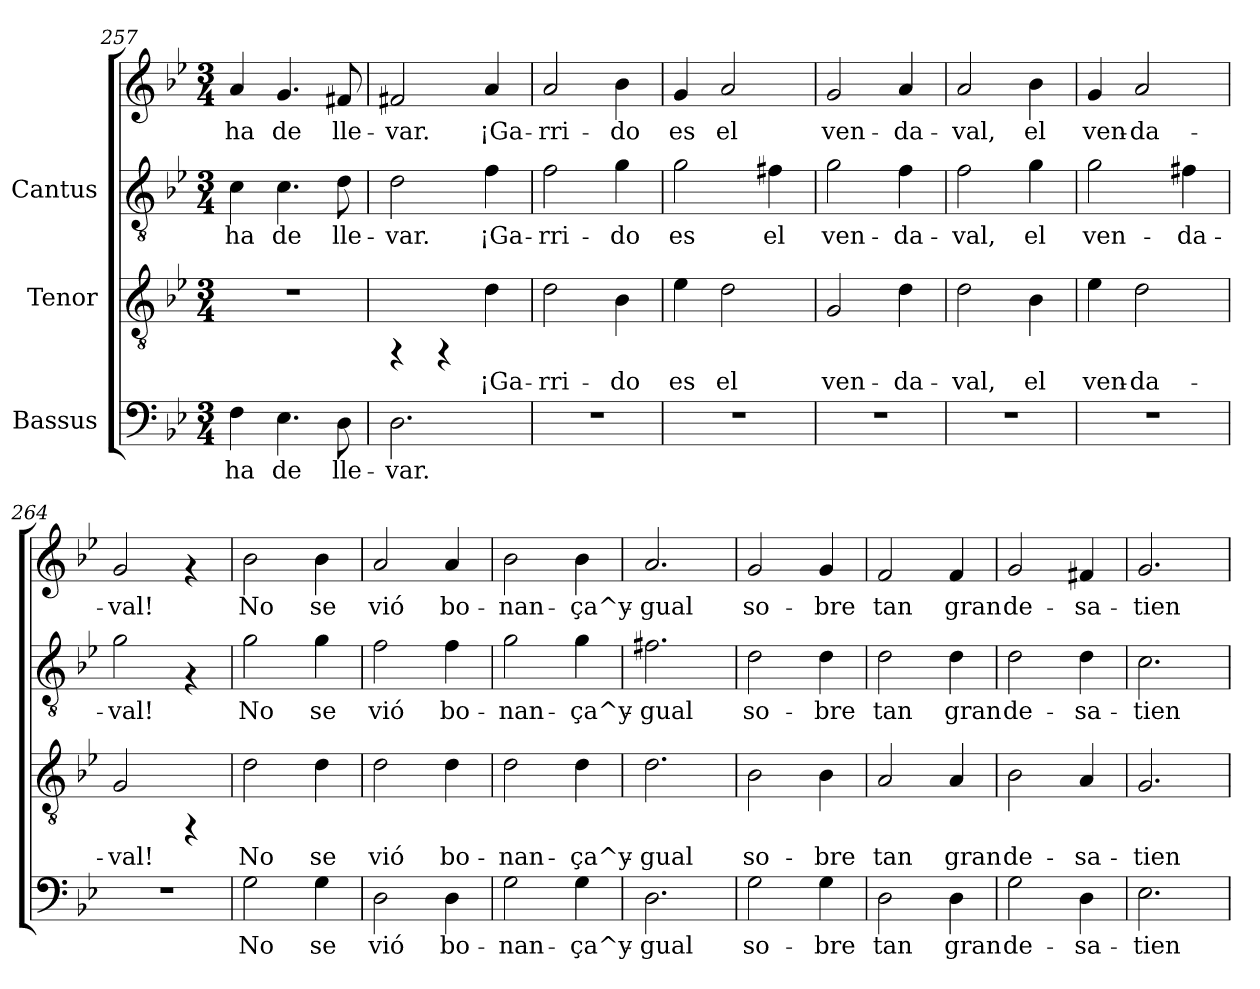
**kern	**text	**kern	**text	**kern	**text	**kern	**text
*part3	*part3	*part2	*part2	*part1	*part1	*part1	*part1
*staff4	*staff4	*staff3	*staff3	*staff2	*staff2	*staff1	*staff1
*I"Bassus	*	*I"Tenor	*	*I"Cantus	*	*	*
*clefF4	*	*clefGv2	*	*clefGv2	*	*clefG2	*
*k[b-e-]	*	*k[b-e-]	*	*k[b-e-]	*	*k[b-e-]	*
*B-:	*	*B-:	*	*B-:	*	*B-:	*
*M3/4	*	*M3/4	*	*M3/4	*	*M3/4	*
=257	=257	=257	=257	=257	=257	=257	=257
!	!LO:LY:b:cj	!	!	!	!LO:LY:b:cj	!	!LO:LY:b:cj
4F\	ha	2.r	.	4c\	-ha	4a/	ha
!	!LO:LY:b:cj	!	!	!	!LO:LY:b:cj	!	!LO:LY:b:cj
4.E-\	de	.	.	4.c\	de	4.g/	de
!	!LO:LY:b:cj	!	!	!	!LO:LY:b:cj	!	!LO:LY:b:cj
8D\	lle-	.	.	8d\	lle-	8f#X/	lle-
=258	=258	=258	=258	=258	=258	=258	=258
!	!LO:LY:b:cj	!	!	!	!LO:LY:b:cj	!	!LO:LY:b:cj
2.D\	-var.	4rFF	.	2d\	-var.	2f#X/	-var.
.	.	4rFF	.	.	.	.	.
!	!	!	!LO:LY:b:cj	!	!LO:LY:b:cj	!	!LO:LY:b:cj
.	.	4d\	¡Ga-	4f\	¡Ga-	4a/	¡Ga-
=259	=259	=259	=259	=259	=259	=259	=259
!	!	!	!LO:LY:b:cj	!	!LO:LY:b:cj	!	!LO:LY:b:cj
2.r	.	2d\	-rri-	2f\	rri-	2a/	-rri-
!	!	!	!LO:LY:b:cj	!	!LO:LY:b:cj	!	!LO:LY:b:cj
.	.	4B-\	-do	4g\	-do	4b-\	-do
=260	=260	=260	=260	=260	=260	=260	=260
!	!	!	!LO:LY:b:cj	!	!LO:LY:b:cj	!	!LO:LY:b:cj
2.r	.	4e-\	es	2g\	es	4g/	es
!	!	!	!LO:LY:b:cj	!	!	!	!LO:LY:b:cj
.	.	2d\	el	.	.	2a/	el
!	!	!	!	!	!LO:LY:b:cj	!	!
.	.	.	.	4f#X\	el	.	.
=261	=261	=261	=261	=261	=261	=261	=261
!	!	!	!LO:LY:b:cj	!	!LO:LY:b:cj	!	!LO:LY:b:cj
2.r	.	2G/	ven-	2g\	-ven-	2g/	ven-
!	!	!	!LO:LY:b:cj	!	!LO:LY:b:cj	!	!LO:LY:b:cj
.	.	4d\	-da-	4f\	-da-	4a/	-da-
=262	=262	=262	=262	=262	=262	=262	=262
!	!	!	!LO:LY:b:cj	!	!LO:LY:b:cj	!	!LO:LY:b:cj
2.r	.	2d\	-val,	2f\	val,	2a/	-val,
!	!	!	!LO:LY:b:cj	!	!LO:LY:b:cj	!	!LO:LY:b:cj
.	.	4B-\	el	4g\	el	4b-\	el
!!LO:LB:g=z
=263	=263	=263	=263	=263	=263	=263	=263
!	!	!	!LO:LY:b:cj	!	!LO:LY:b:cj	!	!LO:LY:b:cj
2.r	.	4e-\	ven-	2g\	-ven-	4g/	ven-
!	!	!	!LO:LY:b:cj	!	!	!	!LO:LY:b:cj
.	.	2d\	-da-	.	.	2a/	-da-
!	!	!	!	!	!LO:LY:b:cj	!	!
.	.	.	.	4f#X\	-da-	.	.
=264	=264	=264	=264	=264	=264	=264	=264
!	!	!	!LO:LY:b:cj	!	!LO:LY:b:cj	!	!LO:LY:b:cj
2.r	.	2G/	-val!	2g\	val!	2g/	-val!
.	.	4rFF	.	4rF	.	4rf	.
=265	=265	=265	=265	=265	=265	=265	=265
!	!LO:LY:b:cj	!	!LO:LY:b:cj	!	!LO:LY:b:cj	!	!LO:LY:b:cj
2G\	No	2d\	No	2g\	No	2b-\	No
!	!LO:LY:b:cj	!	!LO:LY:b:cj	!	!LO:LY:b:cj	!	!LO:LY:b:cj
4G\	se	4d\	se	4g\	se	4b-\	se
=266	=266	=266	=266	=266	=266	=266	=266
!	!LO:LY:b:cj	!	!LO:LY:b:cj	!	!LO:LY:b:cj	!	!LO:LY:b:cj
2D\	vió	2d\	vió	2f\	-vió	2a/	vió
!	!LO:LY:b:cj	!	!LO:LY:b:cj	!	!LO:LY:b:cj	!	!LO:LY:b:cj
4D\	bo-	4d\	bo-	4f\	bo-	4a/	bo-
=267	=267	=267	=267	=267	=267	=267	=267
!	!LO:LY:b:cj	!	!LO:LY:b:cj	!	!LO:LY:b:cj	!	!LO:LY:b:cj
2G\	-nan-	2d\	-nan-	2g\	-nan-	2b-\	-nan-
!	!LO:LY:b:cj	!	!LO:LY:b:cj	!	!LO:LY:b:cj	!	!LO:LY:b:cj
4G\	-ça^y-	4d\	-ça^y-	4g\	-ça^y-	4b-\	-ça^y-
=268	=268	=268	=268	=268	=268	=268	=268
!	!LO:LY:b:cj	!	!LO:LY:b:cj	!	!LO:LY:b:cj	!	!LO:LY:b:cj
2.D\	-gual	2.d\	-gual	2.f#X\	gual	2.a/	-gual
=269	=269	=269	=269	=269	=269	=269	=269
!	!LO:LY:b:cj	!	!LO:LY:b:cj	!	!LO:LY:b:cj	!	!LO:LY:b:cj
2G\	so-	2B-\	so-	2d\	so-	2g/	so-
!	!LO:LY:b:cj	!	!LO:LY:b:cj	!	!LO:LY:b:cj	!	!LO:LY:b:cj
4G\	-bre	4B-\	-bre	4d\	-bre	4g/	-bre
=270	=270	=270	=270	=270	=270	=270	=270
!	!LO:LY:b:cj	!	!LO:LY:b:cj	!	!LO:LY:b:cj	!	!LO:LY:b:cj
2D\	tan	2A/	tan	2d\	tan	2f/	tan
!	!LO:LY:b:cj	!	!LO:LY:b:cj	!	!LO:LY:b:cj	!	!LO:LY:b:cj
4D\	gran	4A/	gran	4d\	gran	4f/	gran
!!LO:PB:g=z
=271	=271	=271	=271	=271	=271	=271	=271
!	!LO:LY:b:cj	!	!LO:LY:b:cj	!	!LO:LY:b:cj	!	!LO:LY:b:cj
2G\	de-	2B-\	de-	2d\	-de-	2g/	de-
!	!LO:LY:b:cj	!	!LO:LY:b:cj	!	!LO:LY:b:cj	!	!LO:LY:b:cj
4D\	-sa-	4A/	-sa-	4d\	-sa-	4f#X/	-sa-
=272	=272	=272	=272	=272	=272	=272	=272
!	!LO:LY:b:cj	!	!LO:LY:b:cj	!	!LO:LY:b:cj	!	!LO:LY:b:cj
2.E-\	-tien-	2.G/	-tien-	2.c\	-tien-	2.g/	-tien-
=	=	=	=	=	=	=	=
*-	*-	*-	*-	*-	*-	*-	*-
